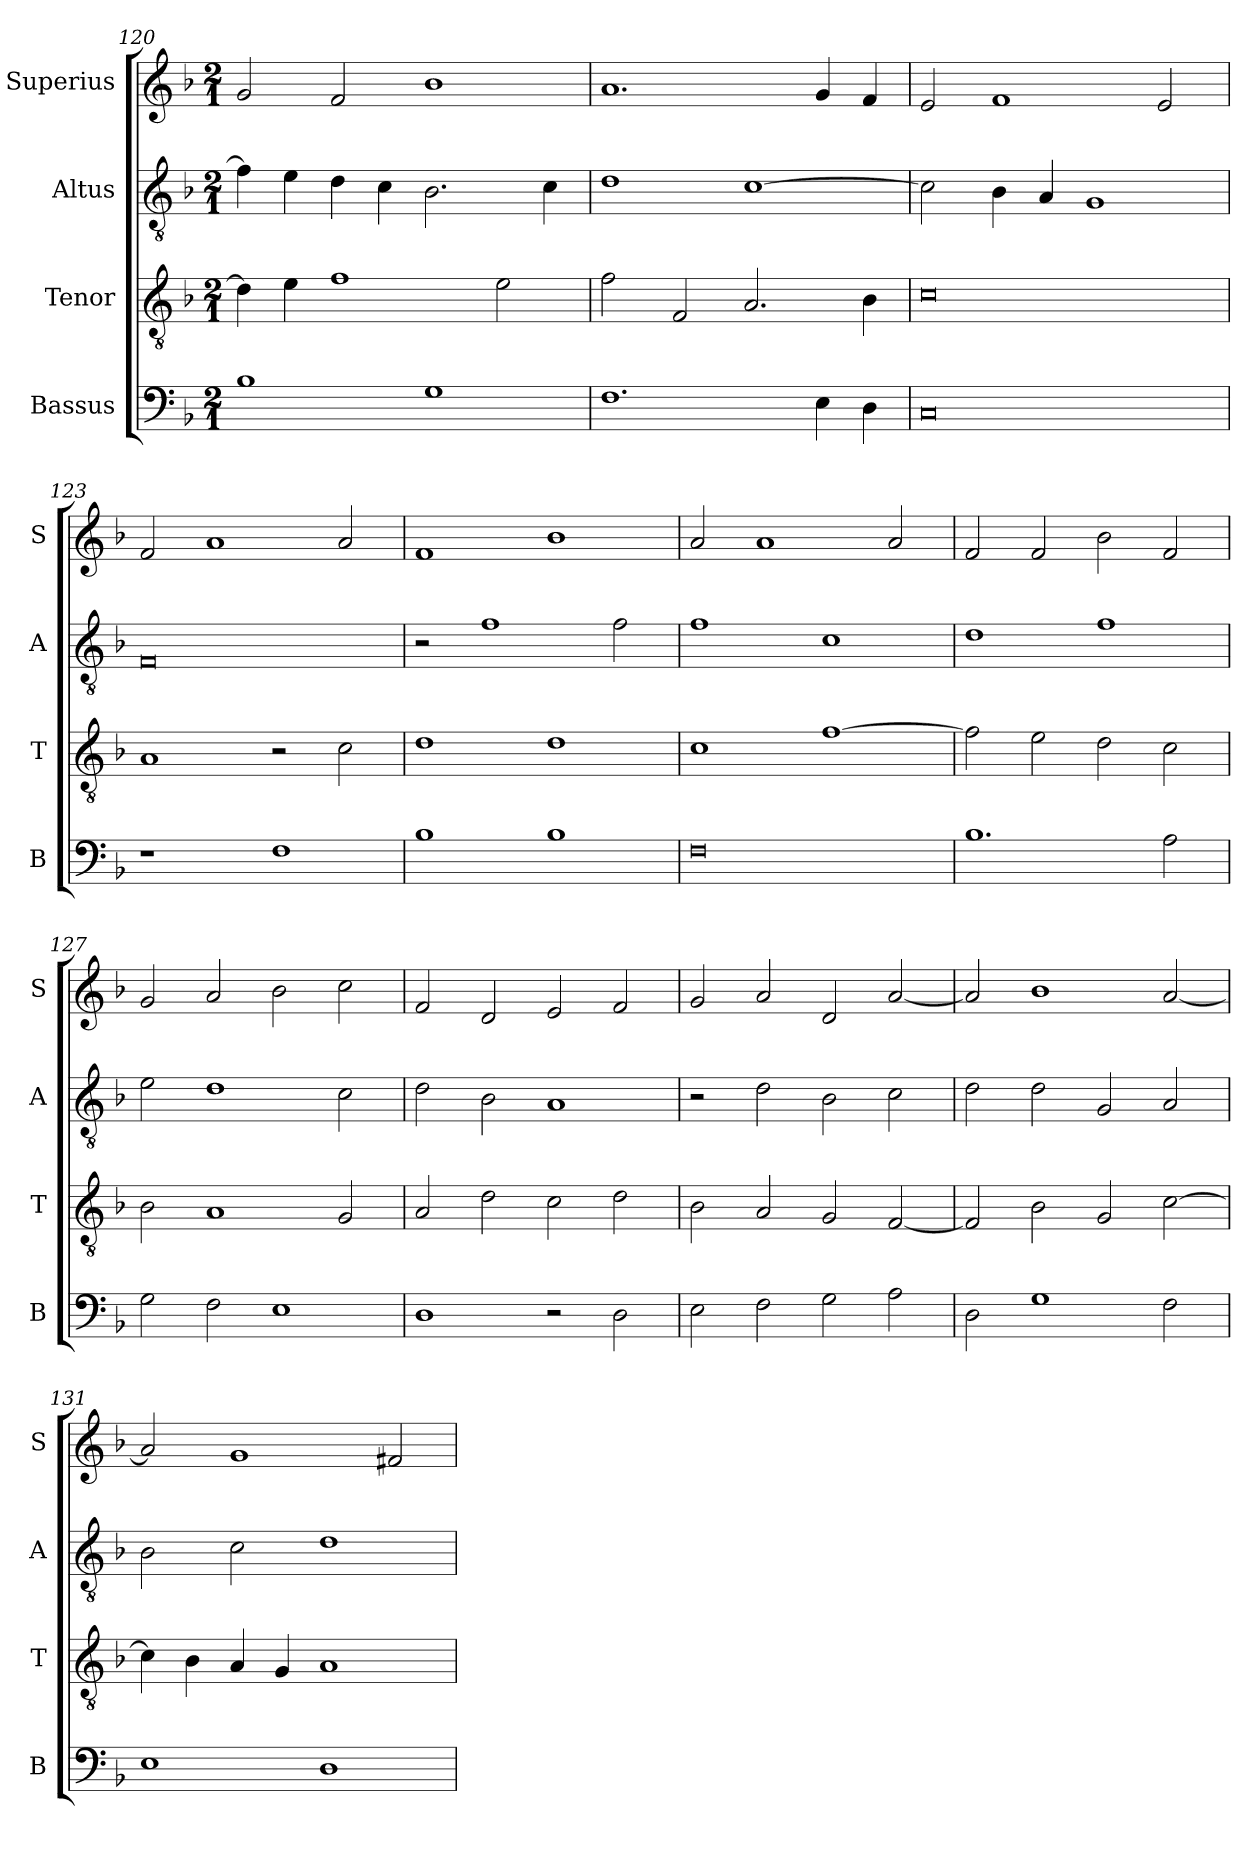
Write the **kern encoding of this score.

**kern	**kern	**kern	**kern
*part4	*part3	*part2	*part1
*staff4	*staff3	*staff2	*staff1
*I"Bassus	*I"Tenor	*I"Altus	*I"Superius
*I'B	*I'T	*I'A	*I'S
*clefF4	*clefGv2	*clefGv2	*clefG2
*k[b-]	*k[b-]	*k[b-]	*k[b-]
*F:	*F:	*F:	*F:
*M2/1	*M2/1	*M2/1	*M2/1
=120	=120	=120	=120
1B-	4d]	4f]	2g
.	4e	4e	.
.	1f	4d	2f
.	.	4c	.
1G	.	2.B-	1b-
.	2e	.	.
.	.	4c	.
=121	=121	=121	=121
1.F	2f	1d	1.a
.	2F	.	.
.	2.A	[1c	.
4E	.	.	4g
4D	4B-	.	4f
=122	=122	=122	=122
0C	0c	2c]	2e
.	.	4B-	1f
.	.	4A	.
.	.	1G	.
.	.	.	2e
=123	=123	=123	=123
1r	1A	0F	2f
.	.	.	1a
1F	2r	.	.
.	2c	.	2a
=124	=124	=124	=124
1B-	1d	2r	1f
.	.	1f	.
1B-	1d	.	1b-
.	.	2f	.
=125	=125	=125	=125
0F	1c	1f	2a
.	.	.	1a
.	[1f	1c	.
.	.	.	2a
=126	=126	=126	=126
1.B-	2f]	1d	2f
.	2e	.	2f
.	2d	1f	2b-
2A	2c	.	2f
=127	=127	=127	=127
2G	2B-	2e	2g
2F	1A	1d	2a
1E	.	.	2b-
.	2G	2c	2cc
=128	=128	=128	=128
1D	2A	2d	2f
.	2d	2B-	2d
2r	2c	1A	2e
2D	2d	.	2f
=129	=129	=129	=129
2E	2B-	2r	2g
2F	2A	2d	2a
2G	2G	2B-	2d
2A	[2F	2c	[2a
=130	=130	=130	=130
2D	2F]	2d	2a]
1G	2B-	2d	1b-
.	2G	2G	.
2F	[2c	2A	[2a
=131	=131	=131	=131
1E	4c]	2B-	2a]
.	4B-	.	.
.	4A	2c	1g
.	4G	.	.
1D	1A	1d	.
.	.	.	2f#X
=	=	=	=
*-	*-	*-	*-
